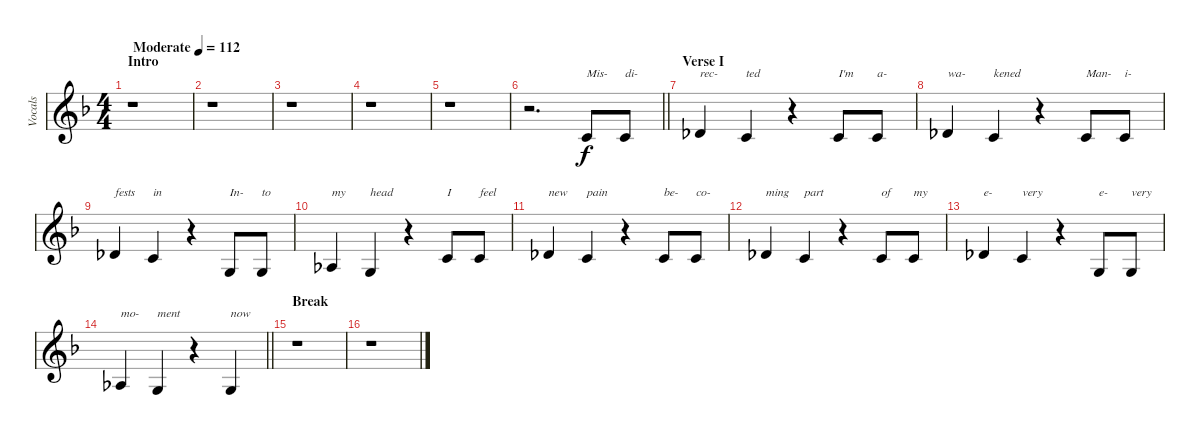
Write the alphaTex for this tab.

\track ("Vocals" "Vocals") {instrument choiraahs}
\staff {score}
\tuning (C4 G3 Eb3 Bb2 F2 C2) {hide}
\ts (4 4)
\section ("" "Intro")
\tempo (112 "Moderate")
\clef g2
\ks f
r.1{dy f instrument choiraahs} |
r.1 |
r.1 |
r.1 |
r.1 |
\barLineRight lightlight
r.2{d} 5.2.8{txt "Mis-"} 5.2.8{txt "di-"} |
\section ("" "Verse I")
6.2.4{txt "rec-"} 5.2.4{txt "ted"} r.4 5.2.8{txt "I'm"} 5.2.8{txt "a-"} |
6.2.4{txt "wa-"} 5.2.4{txt "kened"} r.4 5.2.8{txt "Man-"} 5.2.8{txt "i-"} |
6.2.4{txt "fests"} 5.2.4{txt "in"} r.4 4.3.8{txt "In-"} 4.3.8{txt "to"} |
5.3.4{txt "my"} 4.3.4{txt "head"} r.4 5.2.8{txt "I"} 5.2.8{txt "feel"} |
6.2.4{txt "new"} 5.2.4{txt "pain"} r.4 5.2.8{txt "be-"} 5.2.8{txt "co-"} |
6.2.4{txt "ming"} 5.2.4{txt "part"} r.4 5.2.8{txt "of"} 5.2.8{txt "my"} |
6.2.4{txt "e-"} 5.2.4{txt "very"} r.4 4.3.8{txt "e-"} 4.3.8{txt "very"} |
\barLineRight lightlight
5.3.4{txt "mo-"} 4.3.4{txt "ment"} r.4 4.3.4{txt "now"} |
\section ("" "Break")
r.1 |
r.1
